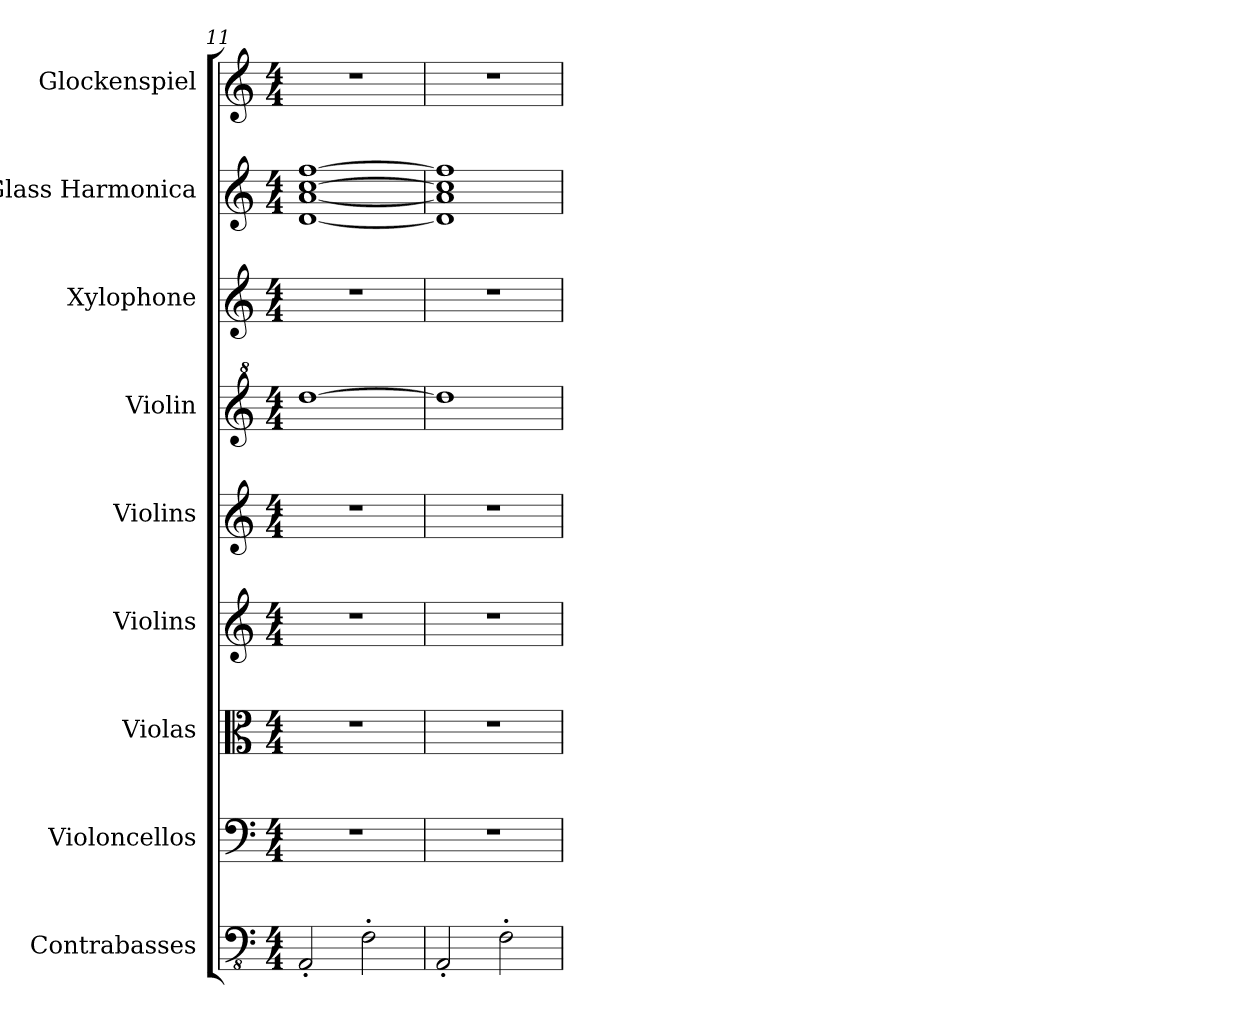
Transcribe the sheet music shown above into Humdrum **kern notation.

**kern	**kern	**kern	**kern	**kern	**kern	**kern	**kern	**kern
*part9	*part8	*part7	*part6	*part5	*part4	*part3	*part2	*part1
*staff9	*staff8	*staff7	*staff6	*staff5	*staff4	*staff3	*staff2	*staff1
*I"Contrabasses	*I"Violoncellos	*I"Violas	*I"Violins	*I"Violins	*I"Violin	*I"Xylophone	*I"Glass Harmonica	*I"Glockenspiel
*I'Cbs.	*I'Vcs.	*I'Vlas.	*I'Vlns.	*I'Vlns.	*I'Vln.	*I'Xyl.	*I'Gla. Har.	*I'Glk.
*clefFv4	*clefF4	*clefC3	*clefG2	*clefG2	*clefG^2	*clefG2	*clefG2	*clefG2
*	*	*	*	*	*	*ITrd-7c-12	*	*ITrd-14c-24
*k[]	*k[]	*k[]	*k[]	*k[]	*k[]	*k[]	*k[]	*k[]
*M4/4	*M4/4	*M4/4	*M4/4	*M4/4	*M4/4	*M4/4	*M4/4	*M4/4
=11	=11	=11	=11	=11	=11	=11	=11	=11
2AAA'/	1r	1r	1r	1r	[1ddd	1r	[1d [1a [1cc [1ff	1r
2FF'\	.	.	.	.	.	.	.	.
=12	=12	=12	=12	=12	=12	=12	=12	=12
2AAA'/	1r	1r	1r	1r	1ddd]	1r	1d] 1a] 1cc] 1ff]	1r
2FF'\	.	.	.	.	.	.	.	.
=	=	=	=	=	=	=	=	=
*-	*-	*-	*-	*-	*-	*-	*-	*-
